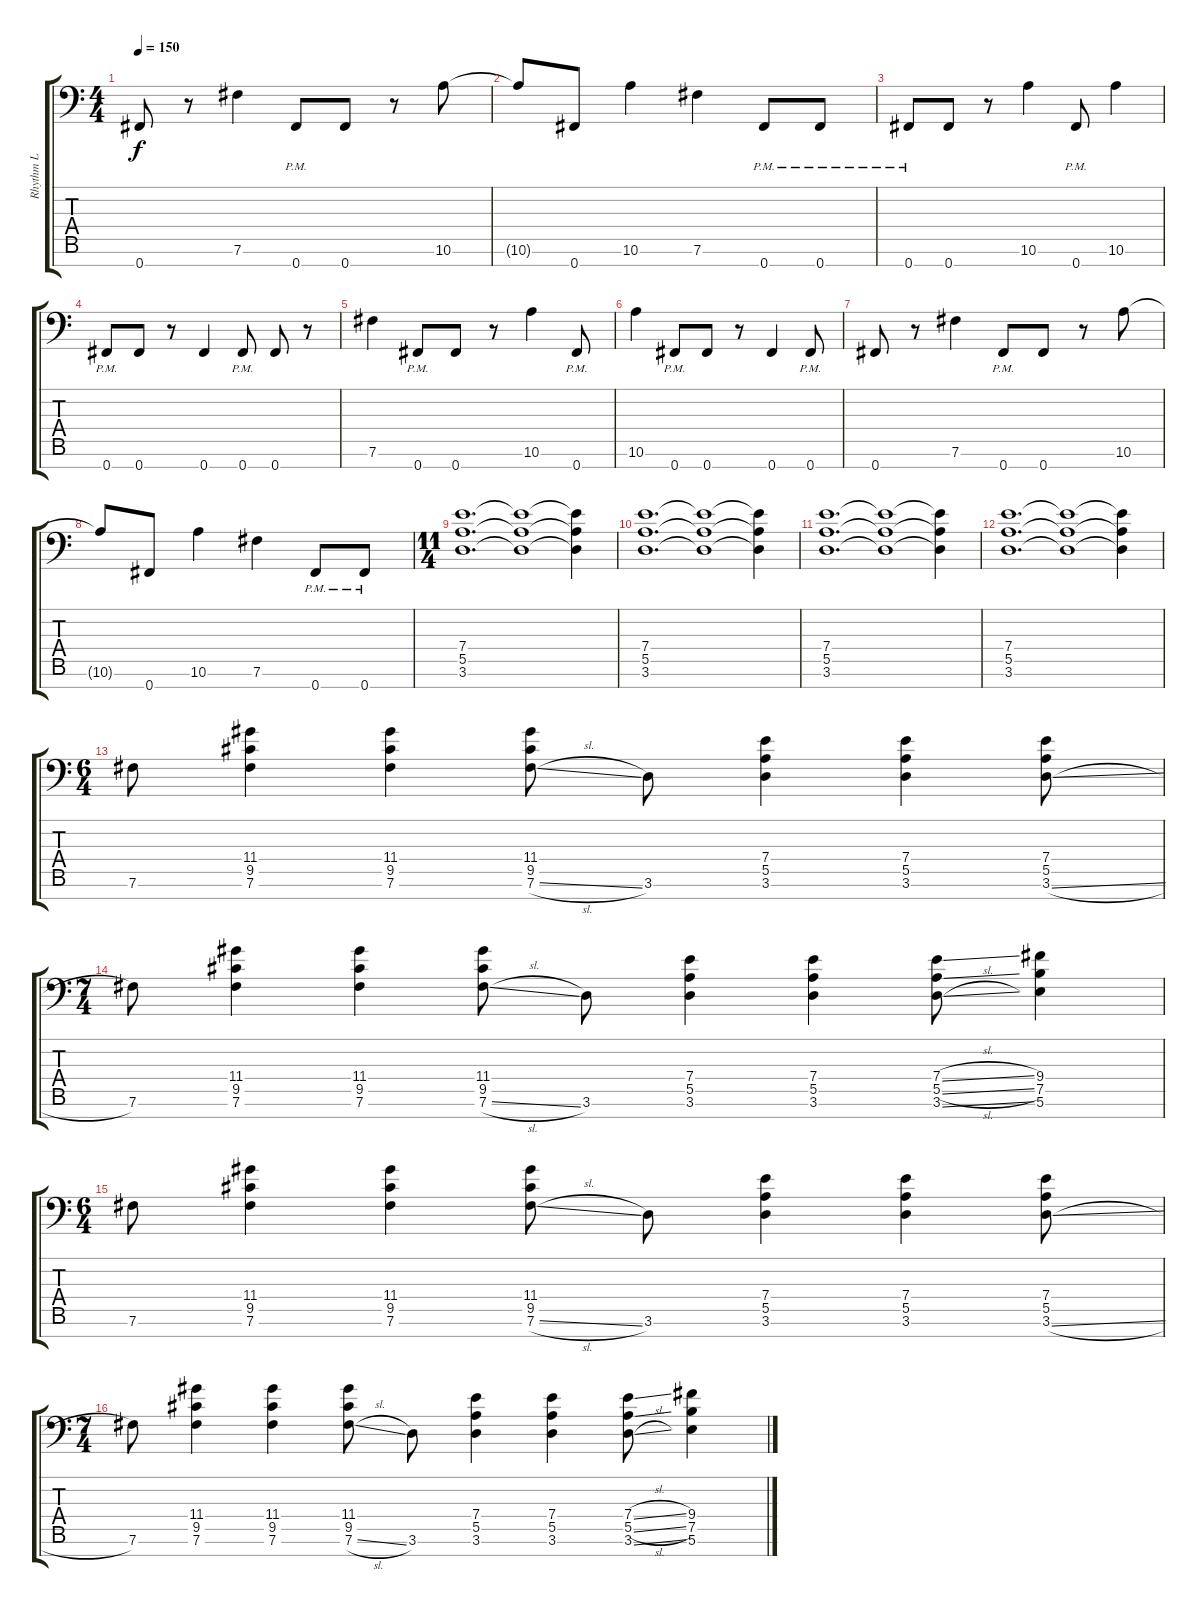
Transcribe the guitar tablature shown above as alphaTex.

\track ("Rhythm L" "Rhythm L") {instrument distortionguitar}
\staff {score tabs}
\tuning (B3 G3 D3 A2 E2 B1 Gb1) {hide}
\ts (4 4)
\tempo 150
\clef f4
\ks c
0.7.8{dy f} r.8 7.6.4 0.7{pm}.8 0.7.8 r.8 10.6.8 |
10.6{t}.8 0.7.8 10.6.4 7.6.4 0.7{pm}.8 0.7{pm}.8 |
0.7{pm}.8 0.7.8 r.8 10.6.4 0.7{pm}.8 10.6.4 |
0.7{pm}.8 0.7.8 r.8 0.7.4 0.7{pm}.8 0.7.8 r.8 |
7.6.4 0.7{pm}.8 0.7.8 r.8 10.6.4 0.7{pm}.8 |
10.6.4 0.7{pm}.8 0.7.8 r.8 0.7.4 0.7{pm}.8 |
0.7.8 r.8 7.6.4 0.7{pm}.8 0.7.8 r.8 10.6.8 |
10.6{t}.8 0.7.8 10.6.4 7.6.4 0.7{pm}.8 0.7{pm}.8 |
\ts (11 4)
(7.4 5.5 3.6).1{d} (7.4{t} 5.5{t} 3.6{t}).1 (7.4{t} 5.5{t} 3.6{t}).4 |
(7.4 5.5 3.6).1{d} (7.4{t} 5.5{t} 3.6{t}).1 (7.4{t} 5.5{t} 3.6{t}).4 |
(7.4 5.5 3.6).1{d} (7.4{t} 5.5{t} 3.6{t}).1 (7.4{t} 5.5{t} 3.6{t}).4 |
(7.4 5.5 3.6).1{d} (7.4{t} 5.5{t} 3.6{t}).1 (7.4{t} 5.5{t} 3.6{t}).4 |
\ts (6 4)
7.6.8 (11.4 9.5 7.6).4 (11.4 9.5 7.6).4 (11.4 9.5 7.6{sl}).8 3.6.8 (7.4 5.5 3.6).4 (7.4 5.5 3.6).4 (7.4 5.5 3.6{sl}).8 |
\ts (7 4)
7.6.8 (11.4 9.5 7.6).4 (11.4 9.5 7.6).4 (11.4 9.5 7.6{sl}).8 3.6.8 (7.4 5.5 3.6).4 (7.4 5.5 3.6).4 (7.4{sl} 5.5{sl} 3.6{sl}).8 (9.4 7.5 5.6).4 |
\ts (6 4)
7.6.8 (11.4 9.5 7.6).4 (11.4 9.5 7.6).4 (11.4 9.5 7.6{sl}).8 3.6.8 (7.4 5.5 3.6).4 (7.4 5.5 3.6).4 (7.4 5.5 3.6{sl}).8 |
\ts (7 4)
7.6.8 (11.4 9.5 7.6).4 (11.4 9.5 7.6).4 (11.4 9.5 7.6{sl}).8 3.6.8 (7.4 5.5 3.6).4 (7.4 5.5 3.6).4 (7.4{sl} 5.5{sl} 3.6{sl}).8 (9.4 7.5 5.6).4
